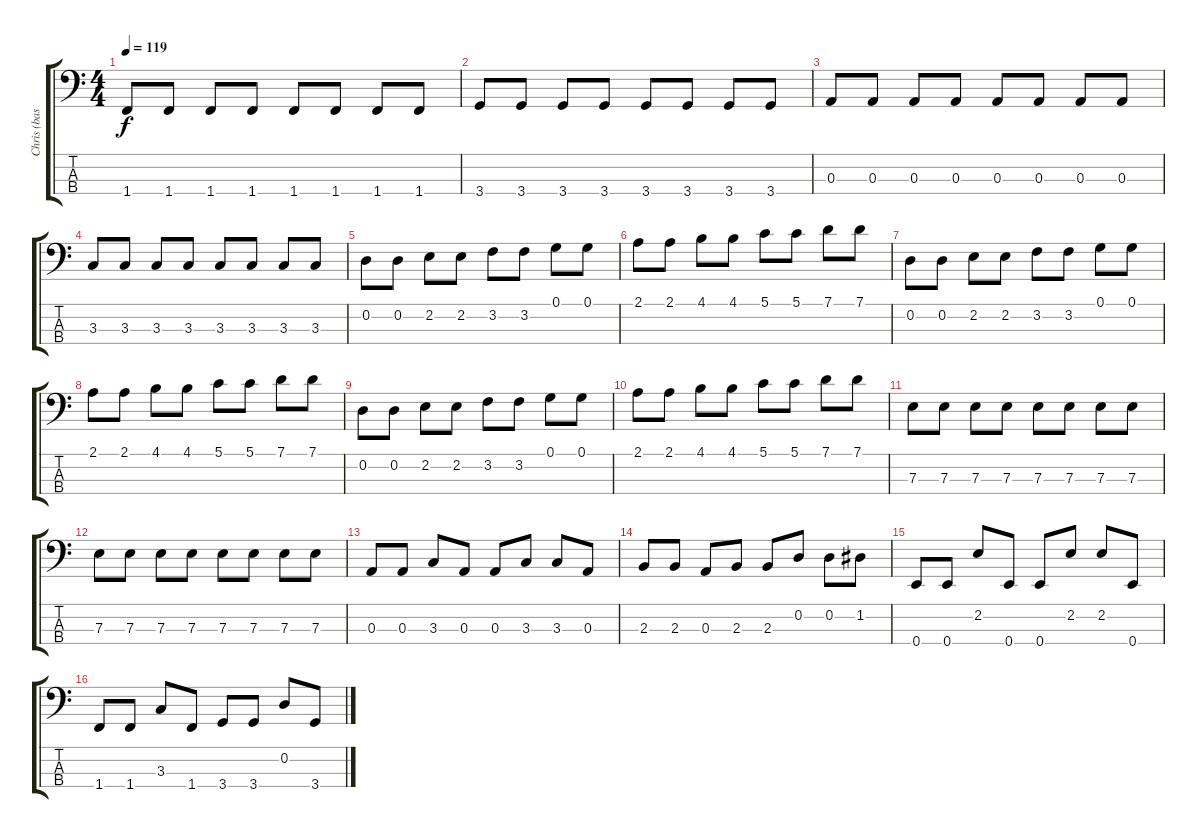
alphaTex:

\track ("Chris (bass)" "Chris (bas") {instrument electricbassfinger}
\staff {score tabs}
\tuning (G2 D2 A1 E1) {hide}
\ts (4 4)
\tempo 119
\clef f4
\ks c
1.4.8{dy f} 1.4.8 1.4.8 1.4.8 1.4.8 1.4.8 1.4.8 1.4.8 |
3.4.8 3.4.8 3.4.8 3.4.8 3.4.8 3.4.8 3.4.8 3.4.8 |
0.3.8 0.3.8 0.3.8 0.3.8 0.3.8 0.3.8 0.3.8 0.3.8 |
3.3.8 3.3.8 3.3.8 3.3.8 3.3.8 3.3.8 3.3.8 3.3.8 |
0.2.8 0.2.8 2.2.8 2.2.8 3.2.8 3.2.8 0.1.8 0.1.8 |
2.1.8 2.1.8 4.1.8 4.1.8 5.1.8 5.1.8 7.1.8 7.1.8 |
0.2.8 0.2.8 2.2.8 2.2.8 3.2.8 3.2.8 0.1.8 0.1.8 |
2.1.8 2.1.8 4.1.8 4.1.8 5.1.8 5.1.8 7.1.8 7.1.8 |
0.2.8 0.2.8 2.2.8 2.2.8 3.2.8 3.2.8 0.1.8 0.1.8 |
2.1.8 2.1.8 4.1.8 4.1.8 5.1.8 5.1.8 7.1.8 7.1.8 |
7.3.8 7.3.8 7.3.8 7.3.8 7.3.8 7.3.8 7.3.8 7.3.8 |
7.3.8 7.3.8 7.3.8 7.3.8 7.3.8 7.3.8 7.3.8 7.3.8 |
0.3.8 0.3.8 3.3.8 0.3.8 0.3.8 3.3.8 3.3.8 0.3.8 |
2.3.8 2.3.8 0.3.8 2.3.8 2.3.8 0.2.8 0.2.8 1.2.8 |
0.4.8 0.4.8 2.2.8 0.4.8 0.4.8 2.2.8 2.2.8 0.4.8 |
1.4.8 1.4.8 3.3.8 1.4.8 3.4.8 3.4.8 0.2.8 3.4.8
